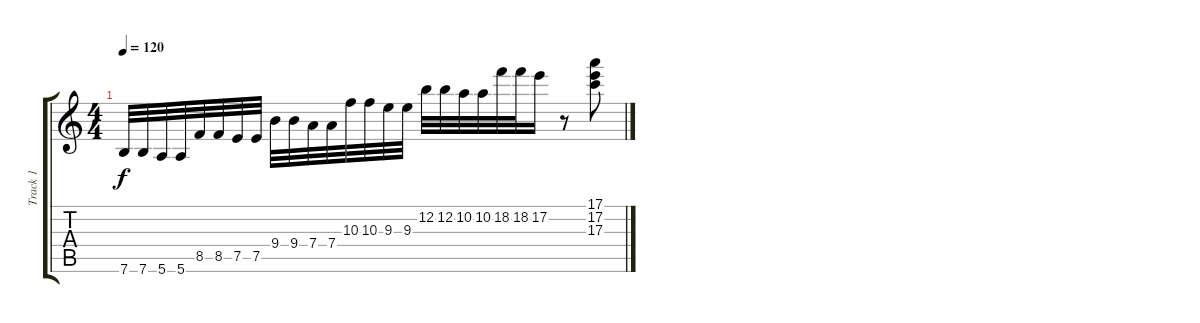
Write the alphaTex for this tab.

\track ("Track 1" "Track 1") {instrument acousticguitarsteel}
\staff {score tabs}
\tuning (E4 B3 G3 D3 A2 E2) {hide}
\ts (4 4)
\tempo 120
\clef g2
\ks c
7.6.32{dy f} 7.6.32 5.6.32 5.6.32 8.5.32 8.5.32 7.5.32 7.5.32 9.4.32 9.4.32 7.4.32 7.4.32 10.3.32 10.3.32 9.3.32 9.3.32 12.2.32 12.2.32 10.2.32 10.2.32 18.2.32 18.2.32 17.2.16 r.8 (17.1 17.2 17.3).8
